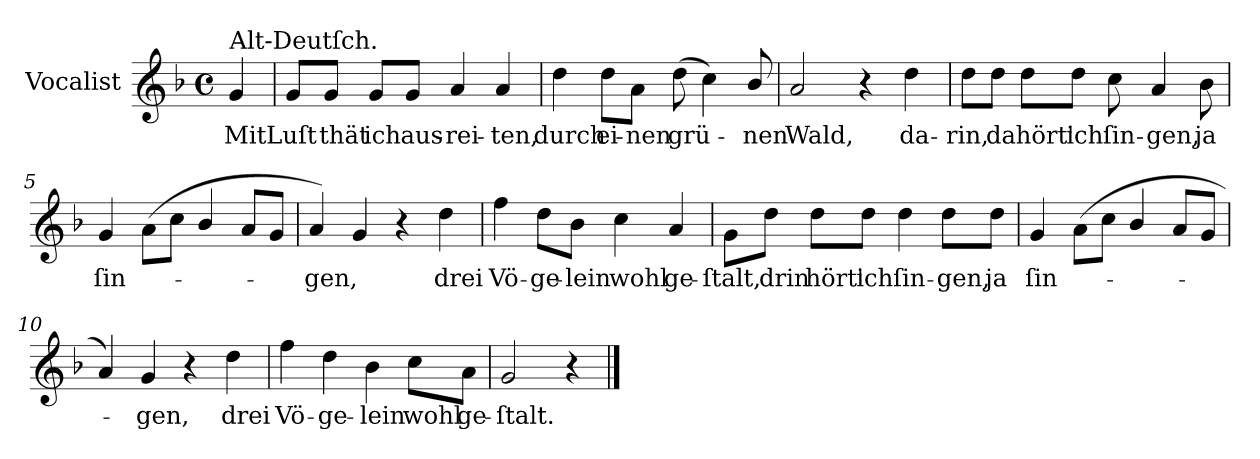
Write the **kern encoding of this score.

**kern	**text
*part1	*part1
*staff1	*staff1
*I"Vocalist	*
*k[b-]	*
*M4/4	*
*met(c)	*
=	=
!LO:TX:a:t=Alt-Deutſch.	!
4g	Mit
=1	=1
8gL	Luſt
8gJ	thät
8gL	ich
8gJ	aus-
4a	-rei-
4a	-ten,
=2	=2
4dd	durch
8ddL	ei-
8aJ	-nen
(8dd	grü-
4cc)	.
8b-/	-nen
=3	=3
2a	Wald,
4r	.
4dd	da-
=4	=4
8ddL	-rin,
8ddJ	da
8ddL	hört'
8ddJ	ich
8cc	ſin-
4a	-gen,
8b-	ja
=5	=5
4g	ſin-
(8aL	.
8ccJ	.
4b-/	.
8aL	.
8gJ	.
=6	=6
4a)	-gen,
4g	.
4r	.
4dd	drei
=7	=7
4ff	Vö-
8ddL	-ge-
8b-J	-lein
4cc	wohl
4a	ge-
=8	=8
8gL	-ſtalt,
8ddJ	drin
8ddL	hört'
8ddJ	ich
4dd	ſin-
8ddL	-gen,
8ddJ	ja
=9	=9
4g	ſin-
(8aL	.
8ccJ	.
4b-/	.
8aL	.
8gJ	.
=10	=10
4a)	.
4g	-gen,
4r	.
4dd	drei
=11	=11
4ff	Vö-
4dd	-ge-
4b-	-lein
8ccL	wohl
8aJ	ge-
=12	=12
2g	-ſtalt.
4r	.
==	==
*-	*-
